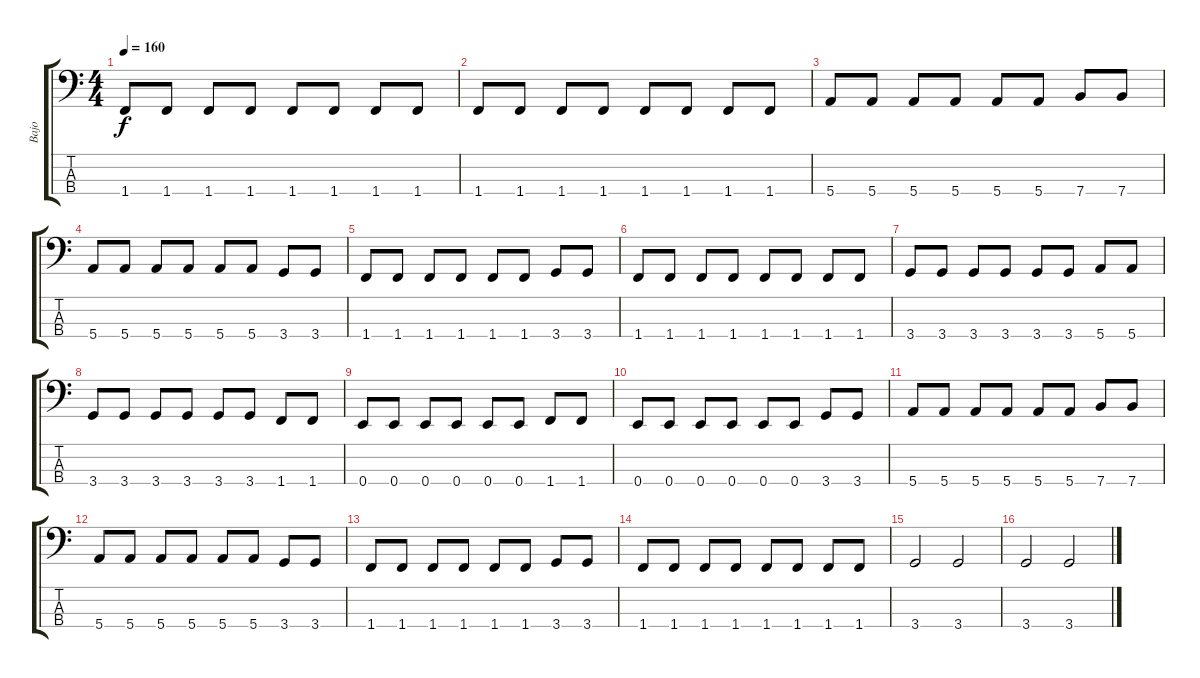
\track ("Bajo" "Bajo") {instrument electricbassfinger}
\staff {score tabs}
\tuning (G2 D2 A1 E1) {hide}
\ts (4 4)
\tempo 160
\clef f4
\ks c
1.4.8{dy f} 1.4.8 1.4.8 1.4.8 1.4.8 1.4.8 1.4.8 1.4.8 |
1.4.8 1.4.8 1.4.8 1.4.8 1.4.8 1.4.8 1.4.8 1.4.8 |
5.4.8 5.4.8 5.4.8 5.4.8 5.4.8 5.4.8 7.4.8 7.4.8 |
5.4.8 5.4.8 5.4.8 5.4.8 5.4.8 5.4.8 3.4.8 3.4.8 |
1.4.8 1.4.8 1.4.8 1.4.8 1.4.8 1.4.8 3.4.8 3.4.8 |
1.4.8 1.4.8 1.4.8 1.4.8 1.4.8 1.4.8 1.4.8 1.4.8 |
3.4.8 3.4.8 3.4.8 3.4.8 3.4.8 3.4.8 5.4.8 5.4.8 |
3.4.8 3.4.8 3.4.8 3.4.8 3.4.8 3.4.8 1.4.8 1.4.8 |
0.4.8 0.4.8 0.4.8 0.4.8 0.4.8 0.4.8 1.4.8 1.4.8 |
0.4.8 0.4.8 0.4.8 0.4.8 0.4.8 0.4.8 3.4.8 3.4.8 |
5.4.8 5.4.8 5.4.8 5.4.8 5.4.8 5.4.8 7.4.8 7.4.8 |
5.4.8 5.4.8 5.4.8 5.4.8 5.4.8 5.4.8 3.4.8 3.4.8 |
1.4.8 1.4.8 1.4.8 1.4.8 1.4.8 1.4.8 3.4.8 3.4.8 |
1.4.8 1.4.8 1.4.8 1.4.8 1.4.8 1.4.8 1.4.8 1.4.8 |
3.4.2 3.4.2 |
3.4.2 3.4.2
